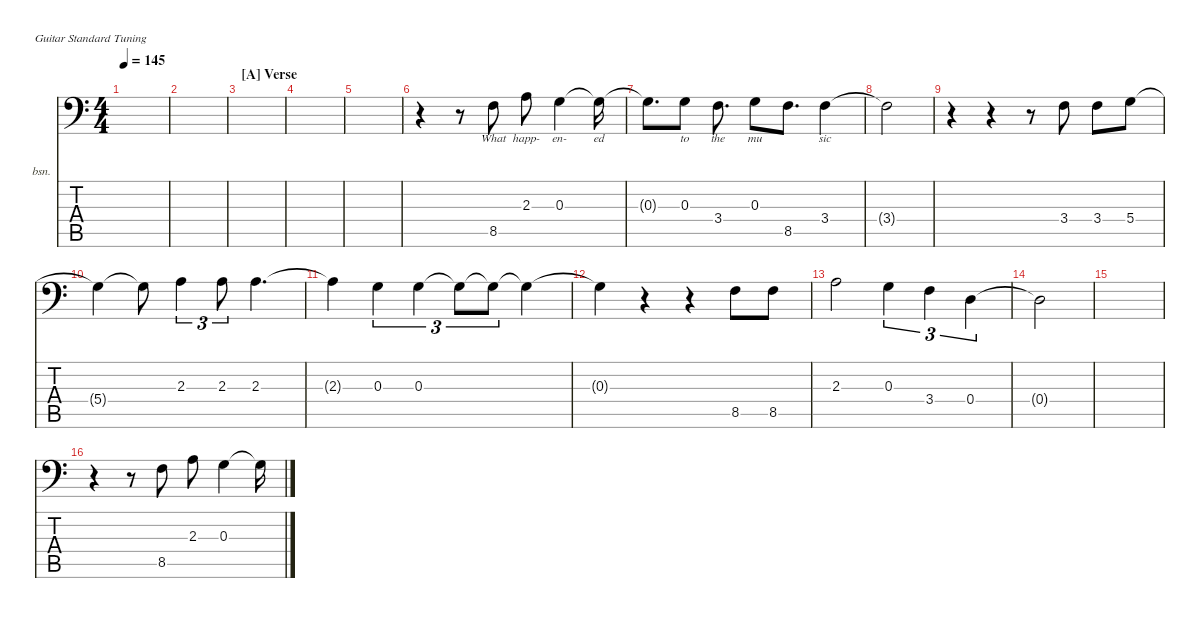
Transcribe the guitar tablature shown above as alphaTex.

\defaultSystemsLayout 4
\hideDynamics
\bracketExtendMode nobrackets
\firstSystemTrackNameOrientation horizontal
\otherSystemsTrackNameOrientation horizontal
\track ("Bassoon" "bsn.") {instrument bassoon}
\staff {score tabs}
\tuning (E4 B3 G3 D3 A2 E2)
\ts (4 4)
\tempo 145
\clef f4
\ks c
|
|
\section ("A" "Verse")
|
|
|
r.4{beam Down} r.8{beam Down} 8.5.8{lyrics (0 "What") lyrics (1 "") lyrics (2 "") lyrics (3 "") lyrics (4 "") beam Down} 2.3.8{lyrics (0 "happ-") lyrics (1 "") lyrics (2 "") lyrics (3 "") lyrics (4 "") beam Down} 0.3.4{lyrics (0 "en-") lyrics (1 "") lyrics (2 "") lyrics (3 "") lyrics (4 "") beam Down} 0.3{t}.16{lyrics (0 "ed") lyrics (1 "") lyrics (2 "") lyrics (3 "") lyrics (4 "") beam Down} |
0.3{t}.8{d beam Down} 0.3.8{lyrics (0 "to") lyrics (1 "") lyrics (2 "") lyrics (3 "") lyrics (4 "") beam Down} 3.4.8{d lyrics (0 "the") lyrics (1 "") lyrics (2 "") lyrics (3 "") lyrics (4 "") beam Down} 0.3.8{lyrics (0 "mu") lyrics (1 "") lyrics (2 "") lyrics (3 "") lyrics (4 "") beam Down} 8.5.8{d beam Down} 3.4.4{lyrics (0 "sic") lyrics (1 "") lyrics (2 "") lyrics (3 "") lyrics (4 "") beam Down} |
3.4{t}.2{beam Down} |
r.4{beam Down} r.4{beam Down} r.8{beam Down} 3.4.8{beam Down} 3.4.8{beam Down} 5.4.8{beam Down} |
5.4{t}.4{beam Down} 5.4{t}.8{beam Down} 2.3.4{tu (3 2) beam Down} 2.3.8{tu (3 2) beam Down} 2.3.4{d beam Down} |
2.3{t}.4{beam Down} 0.3.4{tu (3 2) beam Down} 0.3.4{tu (3 2) beam Down} 0.3{t}.8{tu (3 2) beam Down} 0.3{t}.8{tu (3 2) beam Down} 0.3{t}.4{beam Down} |
0.3{t}.4{beam Down} r.4{beam Down} r.4{beam Down} 8.5.8{beam Down} 8.5.8{beam Down} |
2.3.2{beam Down} 0.3.4{tu (3 2) beam Down} 3.4.4{tu (3 2) beam Down} 0.4.4{tu (3 2) beam Down} |
0.4{t}.2{beam Down} |
|
r.4{beam Down} r.8{beam Down} 8.5.8{beam Down} 2.3.8{beam Down} 0.3.4{beam Down} 0.3{t}.16{beam Down}
